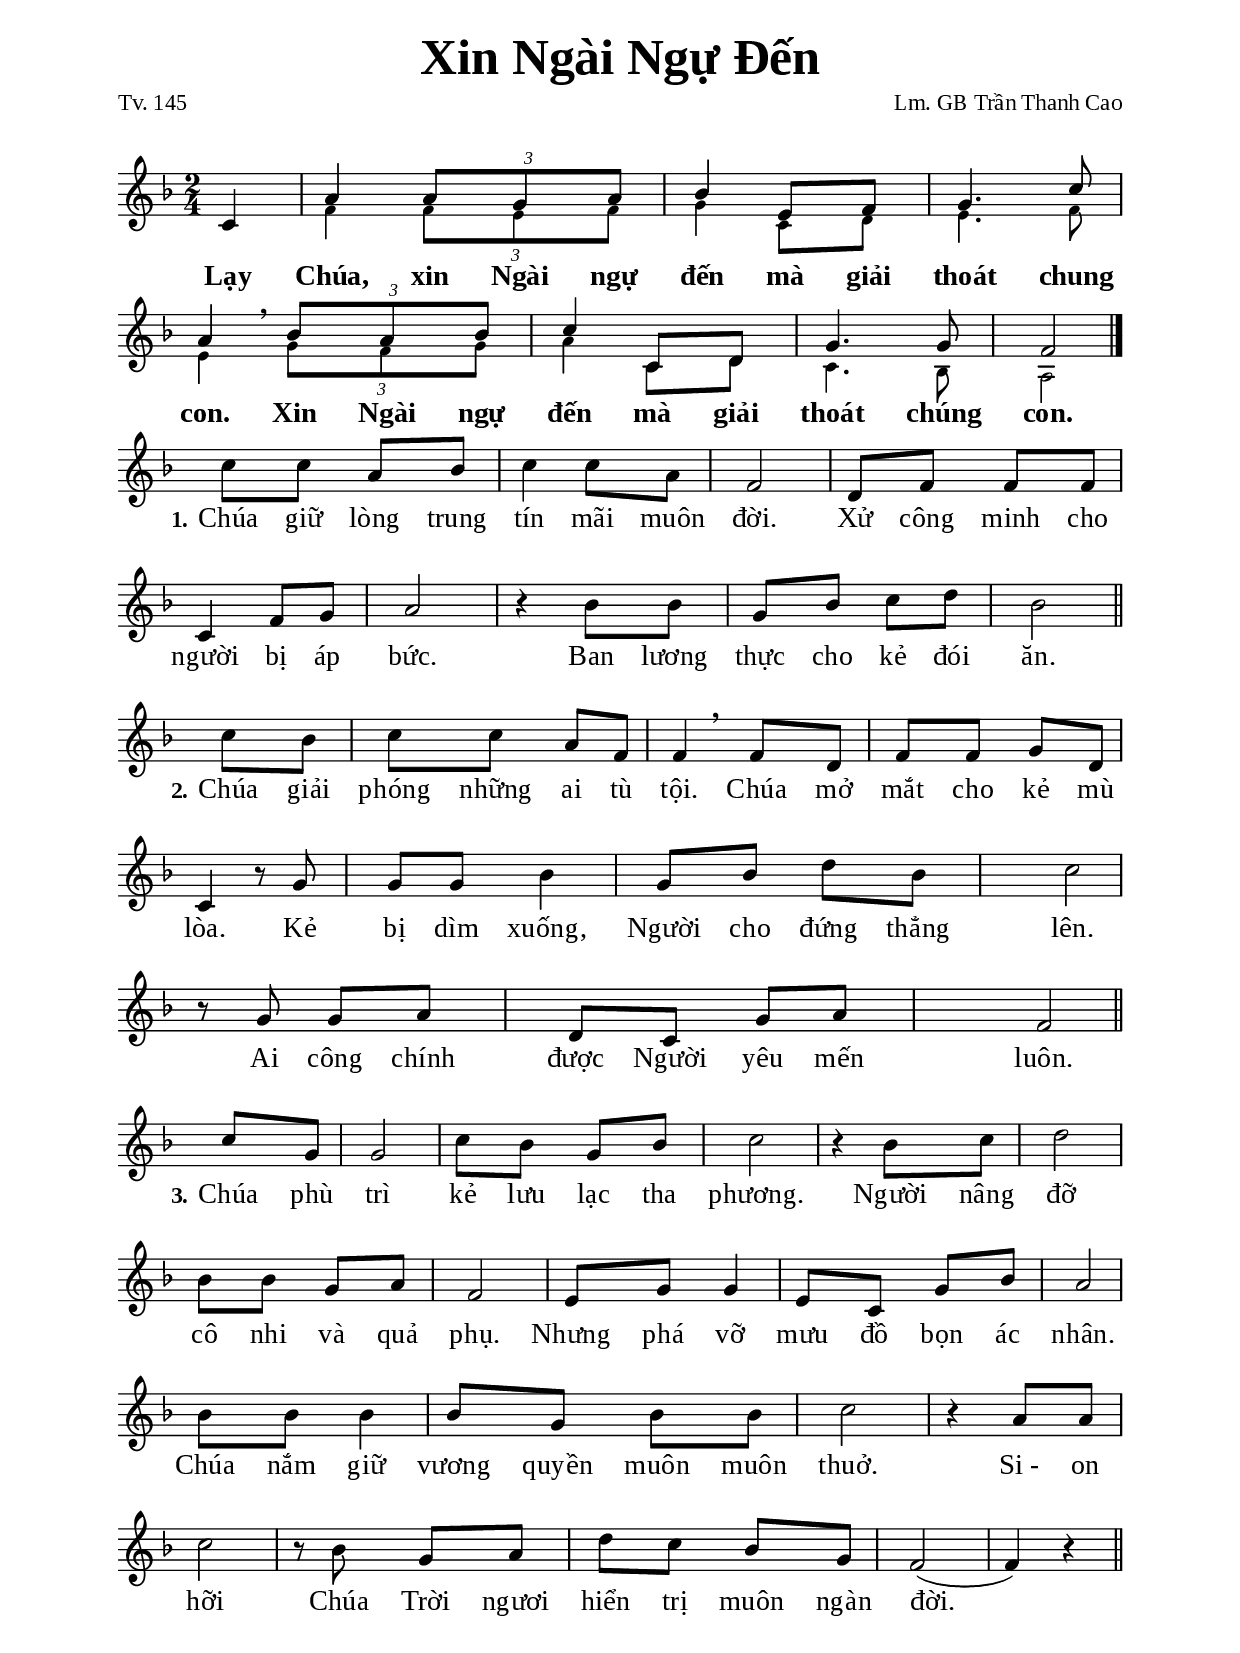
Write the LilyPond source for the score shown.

% Cài đặt chung
\version "2.22.1"
\include "english.ly"

\header {
  title = \markup { \fontsize #3 "Xin Ngài Ngự Đến" }
  poet = "Tv. 145"
  composer = "Lm. GB Trần Thanh Cao"
  arranger = " "
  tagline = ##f
}

\paper {
  #(set-paper-size "a4")
  top-margin = 10\mm
  bottom-margin = 10\mm
  left-margin = 20\mm
  right-margin = 20\mm
  indent = #0
  #(define fonts
    (make-pango-font-tree
      "Liberation Serif"
      "Liberation Serif"
      "Liberation Serif"
      (/ 20 20)))
  page-count = #1
  system-system-spacing = #'((basic-distance . 13))
  score-system-spacing = #'((basic-distance . 13))
}

% Nhạc điệp khúc
nhacDiepKhucSop = \relative c' {
  \partial 4 c4 |
  a' \tuplet 3/2 { a8 g a } |
  bf4 e,8 f |
  g4. c8 |
  a4 \breathe \tuplet 3/2 { bf8 a bf } |
  c4 c,8 d |
  g4. g8 |
  f2 \bar "|."
}

nhacDiepKhucBas = \relative c' {
  \skip 4
  f4 \tuplet 3/2 { f8 e f } |
  g4 c,8 d |
  e4. f8 |
  e4 \tuplet 3/2 { g8 f g } |
  a4 c,8 d |
  c4. bf8 |
  a2
}

% Nhạc phiên khúc
nhacPhienKhucMot = \relative c'' {
  c8 c a bf |
  c4 c8 a |
  f2 |
  d8 f f f | \break
  c4 f8 g |
  a2 |
  r4 bf8 bf |
  g bf c d |
  bf2 \bar "||"
}

nhacPhienKhucHai = \relative c' {
  \partial 4 c'8 bf |
  c c a f |
  f4 \breathe f8 d |
  f f g d |
  c4 r8 g' |
  g g bf4 |
  g8 bf d bf |
  c2 |
  r8 g g a |
  d, c g' a |
  f2 \bar "||"
}

nhacPhienKhucBa = \relative c' {
  \partial 4 c'8 g |
  g2 |
  c8 bf g bf |
  c2 |
  r4 bf8 c |
  d2 |
  bf8 bf g a |
  f2 |
  e8 g g4 |
  e8 c g' bf |
  a2 |
  bf8 bf bf4 |
  bf8 g bf bf |
  c2 |
  r4 a8 a |
  c2 |
  r8 bf g a |
  d c bf g |
  f2 ( |
  f4) r4 \bar "||"
}

% Lời điệp khúc
loiDiepKhuc = \lyricmode {
  Lạy Chúa, xin Ngài ngự đến mà giải thoát chung con.
  Xin Ngài ngự đến mà giải thoát chúng con.
}

% Lời phiên khúc
loiPhienKhucMot = \lyricmode {
  \set stanza = #"1."
  Chúa giữ lòng trung tín mãi muôn đời.
  Xử công minh cho người bị áp bức.
  Ban lương thực cho kẻ đói ăn.
}

loiPhienKhucHai = \lyricmode {
  \set stanza = #"2."
  Chúa giải phóng những ai tù tội.
  Chúa mở mắt cho kẻ mù lòa.
  Kẻ bị dìm xuống, Người cho đứng thẳng lên.
  Ai công chính được Người yêu mến luôn.
}

loiPhienKhucBa = \lyricmode {
  \set stanza = #"3."
  Chúa phù trì kẻ lưu lạc tha phương.
  Người nâng đỡ cô nhi và quả phụ.
  Nhưng phá vỡ mưu đồ bọn ác nhân.
  Chúa nắm giữ vương quyền muôn muôn thuở.
  "Si -" on hỡi Chúa Trời ngươi hiển trị muôn ngàn đời.
}


% Dàn trang
\score {
  \new ChoirStaff <<
    \new Staff = diepKhuc \with {
        \consists "Merge_rests_engraver"
        %\magnifyStaff #(magstep +1)
      }
      <<
      \new Voice = beSop {
        \voiceOne \key f \major \time 2/4 \nhacDiepKhucSop
      }
      \new Voice = beBas {
        \override NoteHead.font-size = #-2
        \voiceTwo \key f \major \time 2/4 \nhacDiepKhucBas
      }
    >>
    \new Lyrics \lyricsto beSop \loiDiepKhuc
  >>
  \layout {
    \override Lyrics.LyricText.font-series = #'bold
    \override Lyrics.LyricText.font-size = #+2
    \override Lyrics.LyricSpace.minimum-distance = #4
    \override Score.BarNumber.break-visibility = ##(#f #f #f)
    \override Score.SpacingSpanner.uniform-stretching = ##t
  }
}

\score {
  \new ChoirStaff <<
    \new Staff = phienKhuc \with {
        %\magnifyStaff #(magstep +1)
      }
      <<
      \new Voice = beSop {
        \key f \major \time 2/4 \nhacPhienKhucMot
      }
    >>
    \new Lyrics \lyricsto beSop \loiPhienKhucMot
  >>
  \layout {
    \override Staff.TimeSignature.transparent = ##t
    \override Lyrics.LyricText.font-size = #+2
    \override Lyrics.LyricSpace.minimum-distance = #2.5
    \override Score.BarNumber.break-visibility = ##(#f #f #f)
    \override Score.SpacingSpanner.uniform-stretching = ##t
  }
}

\score {
  \new ChoirStaff <<
    \new Staff = phienKhuc \with {
        %\magnifyStaff #(magstep +1)
      }
      <<
      \new Voice = beSop {
        \key f \major \time 2/4 \nhacPhienKhucHai
      }
    >>
    \new Lyrics \lyricsto beSop \loiPhienKhucHai
  >>
  \layout {
    \override Staff.TimeSignature.transparent = ##t
    \override Lyrics.LyricText.font-size = #+2
    \override Lyrics.LyricSpace.minimum-distance = #2.7
    \override Score.BarNumber.break-visibility = ##(#f #f #f)
    \override Score.SpacingSpanner.uniform-stretching = ##t
    \override Score.SpacingSpanner packed-spacing = ##t
  }
}

\score {
  \new ChoirStaff <<
    \new Staff = phienKhuc \with {
        %\magnifyStaff #(magstep +1)
      }
      <<
      \new Voice = beSop {
        \key f \major \time 2/4 \nhacPhienKhucBa
      }
    >>
    \new Lyrics \lyricsto beSop \loiPhienKhucBa
  >>
  \layout {
    \override Staff.TimeSignature.transparent = ##t
    \override Lyrics.LyricText.font-size = #+2
    \override Lyrics.LyricSpace.minimum-distance = #3
    \override Score.BarNumber.break-visibility = ##(#f #f #f)
    \override Score.SpacingSpanner.uniform-stretching = ##t
  }
}
